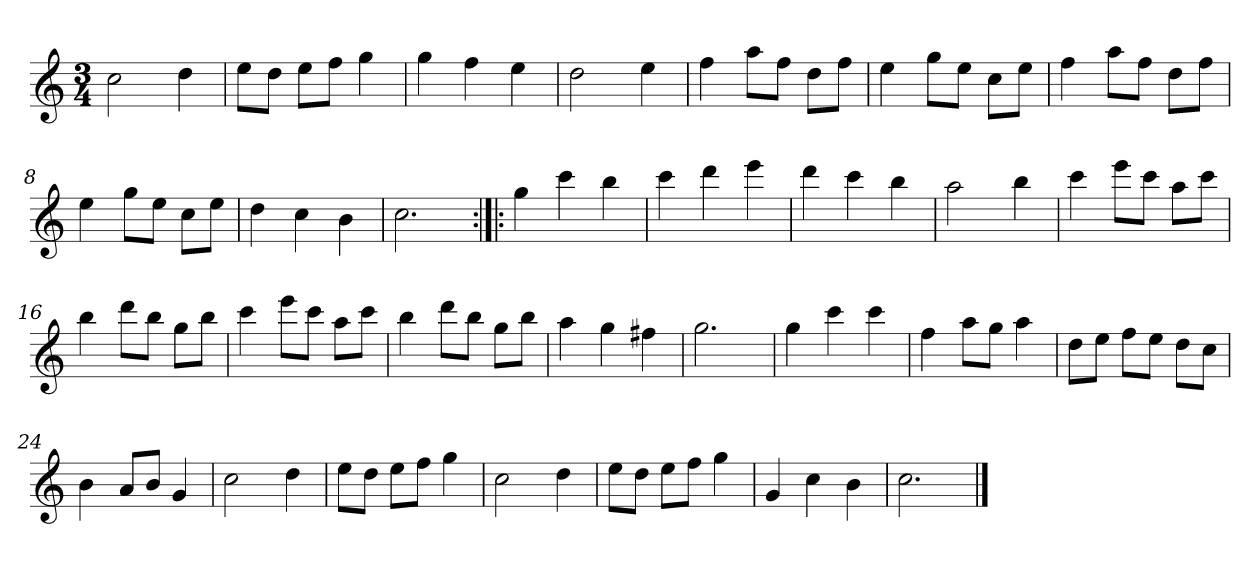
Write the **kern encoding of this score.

**kern
*part1
*staff1
*clefG2
*k[]
*C:
*M3/4
*MM120
=1
2cc
4dd
=2
8ee\L
8dd\J
8ee\L
8ff\J
4gg
=3
4gg
4ff
4ee
=4
2dd
4ee
=5
4ff
8aa\L
8ff\J
8dd\L
8ff\J
=6
4ee
8gg\L
8ee\J
8cc\L
8ee\J
=7
4ff
8aa\L
8ff\J
8dd\L
8ff\J
=8
4ee
8gg\L
8ee\J
8cc\L
8ee\J
=9
4dd
4cc
4b
=10
2.cc
=11:|!|:
4gg
4ccc
4bb
=12
4ccc
4ddd
4eee
=13
4ddd
4ccc
4bb
=14
2aa
4bb
=15
4ccc
8eee\L
8ccc\J
8aa\L
8ccc\J
=16
4bb
8ddd\L
8bb\J
8gg\L
8bb\J
=17
4ccc
8eee\L
8ccc\J
8aa\L
8ccc\J
=18
4bb
8ddd\L
8bb\J
8gg\L
8bb\J
=19
4aa
4gg
4ff#X
=20
2.gg
=21
4gg
4ccc
4ccc
=22
4ff
8aa\L
8gg\J
4aa
=23
8dd\L
8ee\J
8ff\L
8ee\J
8dd\L
8cc\J
=24
4b
8a/L
8b/J
4g
=25
2cc
4dd
=26
8ee\L
8dd\J
8ee\L
8ff\J
4gg
=27
2cc
4dd
=28
8ee\L
8dd\J
8ee\L
8ff\J
4gg
=29
4g
4cc
4b
=30
2.cc
==
*-
